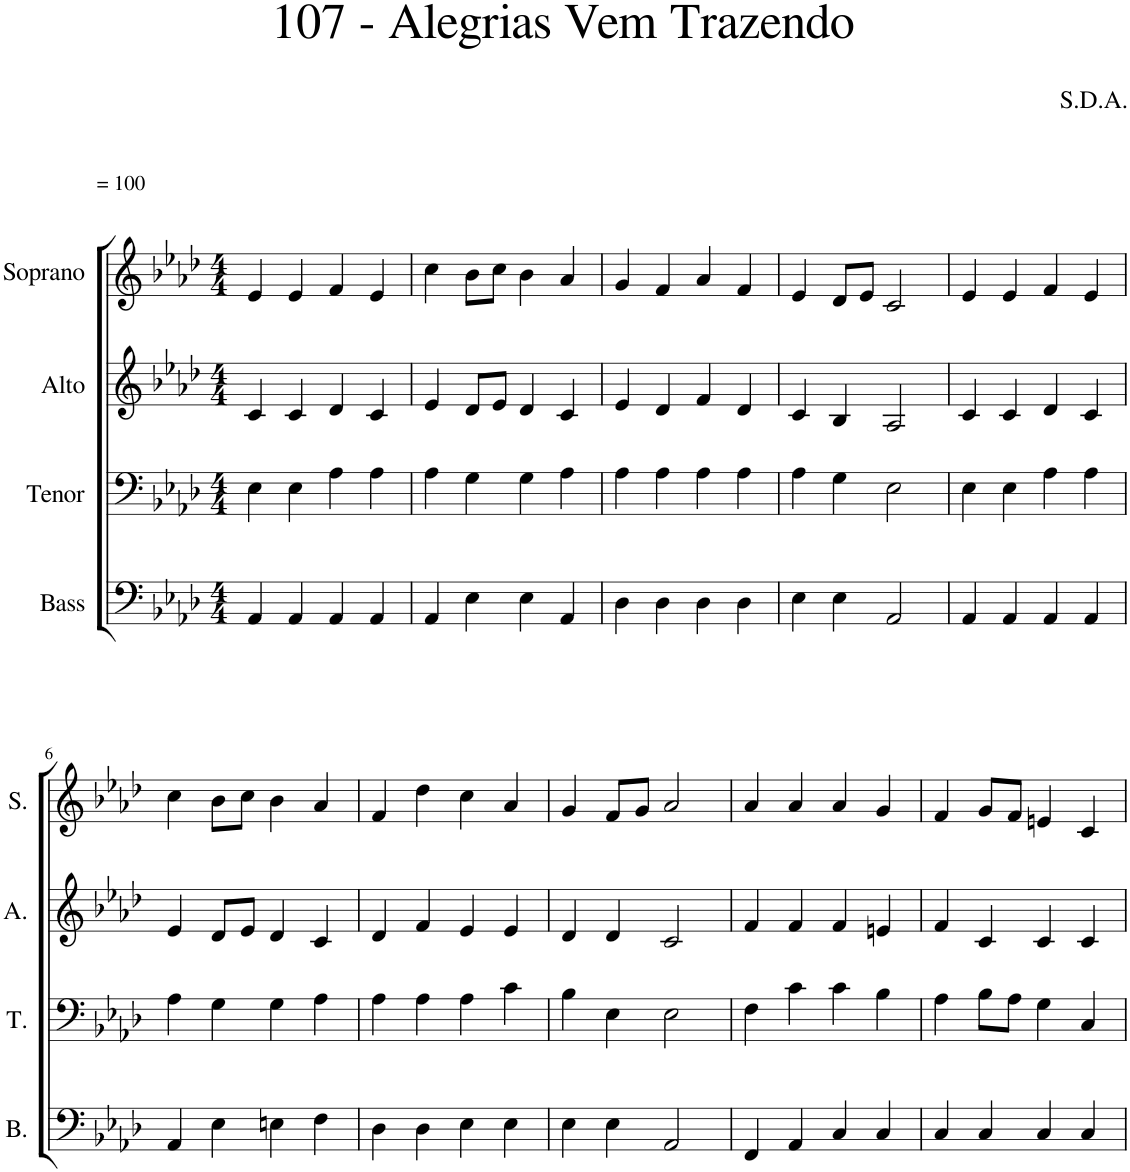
**kern	**kern	**kern	**kern
*part4	*part3	*part2	*part1
*staff4	*staff3	*staff2	*staff1
*I"Bass	*I"Tenor	*I"Alto	*I"Soprano
*I'B.	*I'T.	*I'A.	*I'S.
*clefF4	*clefF4	*clefG2	*clefG2
*k[b-e-a-d-]	*k[b-e-a-d-]	*k[b-e-a-d-]	*k[b-e-a-d-]
*M4/4	*M4/4	*M4/4	*M4/4
=1	=1	=1	=1
!	!	!	!LO:TX:a:t== 100
4AA-/	4E-\	4c/	4e-/
4AA-/	4E-\	4c/	4e-/
4AA-/	4A-\	4d-/	4f/
4AA-/	4A-\	4c/	4e-/
=2	=2	=2	=2
4AA-/	4A-\	4e-/	4cc\
4E-\	4G\	8d-/L	8b-\L
.	.	8e-/J	8cc\J
4E-\	4G\	4d-/	4b-\
4AA-/	4A-\	4c/	4a-/
=3	=3	=3	=3
4D-\	4A-\	4e-/	4g/
4D-\	4A-\	4d-/	4f/
4D-\	4A-\	4f/	4a-/
4D-\	4A-\	4d-/	4f/
=4	=4	=4	=4
4E-\	4A-\	4c/	4e-/
4E-\	4G\	4B-/	8d-/L
.	.	.	8e-/J
2AA-/	2E-\	2A-/	2c/
=5	=5	=5	=5
4AA-/	4E-\	4c/	4e-/
4AA-/	4E-\	4c/	4e-/
4AA-/	4A-\	4d-/	4f/
4AA-/	4A-\	4c/	4e-/
!!LO:LB:g=z
=6	=6	=6	=6
4AA-/	4A-\	4e-/	4cc\
4E-\	4G\	8d-/L	8b-\L
.	.	8e-/J	8cc\J
4En\	4G\	4d-/	4b-\
4F\	4A-\	4c/	4a-/
=7	=7	=7	=7
4D-\	4A-\	4d-/	4f/
4D-\	4A-\	4f/	4dd-\
4E-\	4A-\	4e-/	4cc\
4E-\	4c\	4e-/	4a-/
=8	=8	=8	=8
4E-\	4B-\	4d-/	4g/
4E-\	4E-\	4d-/	8f/L
.	.	.	8g/J
2AA-/	2E-\	2c/	2a-/
=9	=9	=9	=9
4FF/	4F\	4f/	4a-/
4AA-/	4c\	4f/	4a-/
4C/	4c\	4f/	4a-/
4C/	4B-\	4en/	4g/
=10	=10	=10	=10
4C/	4A-\	4f/	4f/
4C/	8B-\L	4c/	8g/L
.	8A-\J	.	8f/J
4C/	4G\	4c/	4en/
4C/	4C/	4c/	4c/
=	=	=	=
*-	*-	*-	*-
